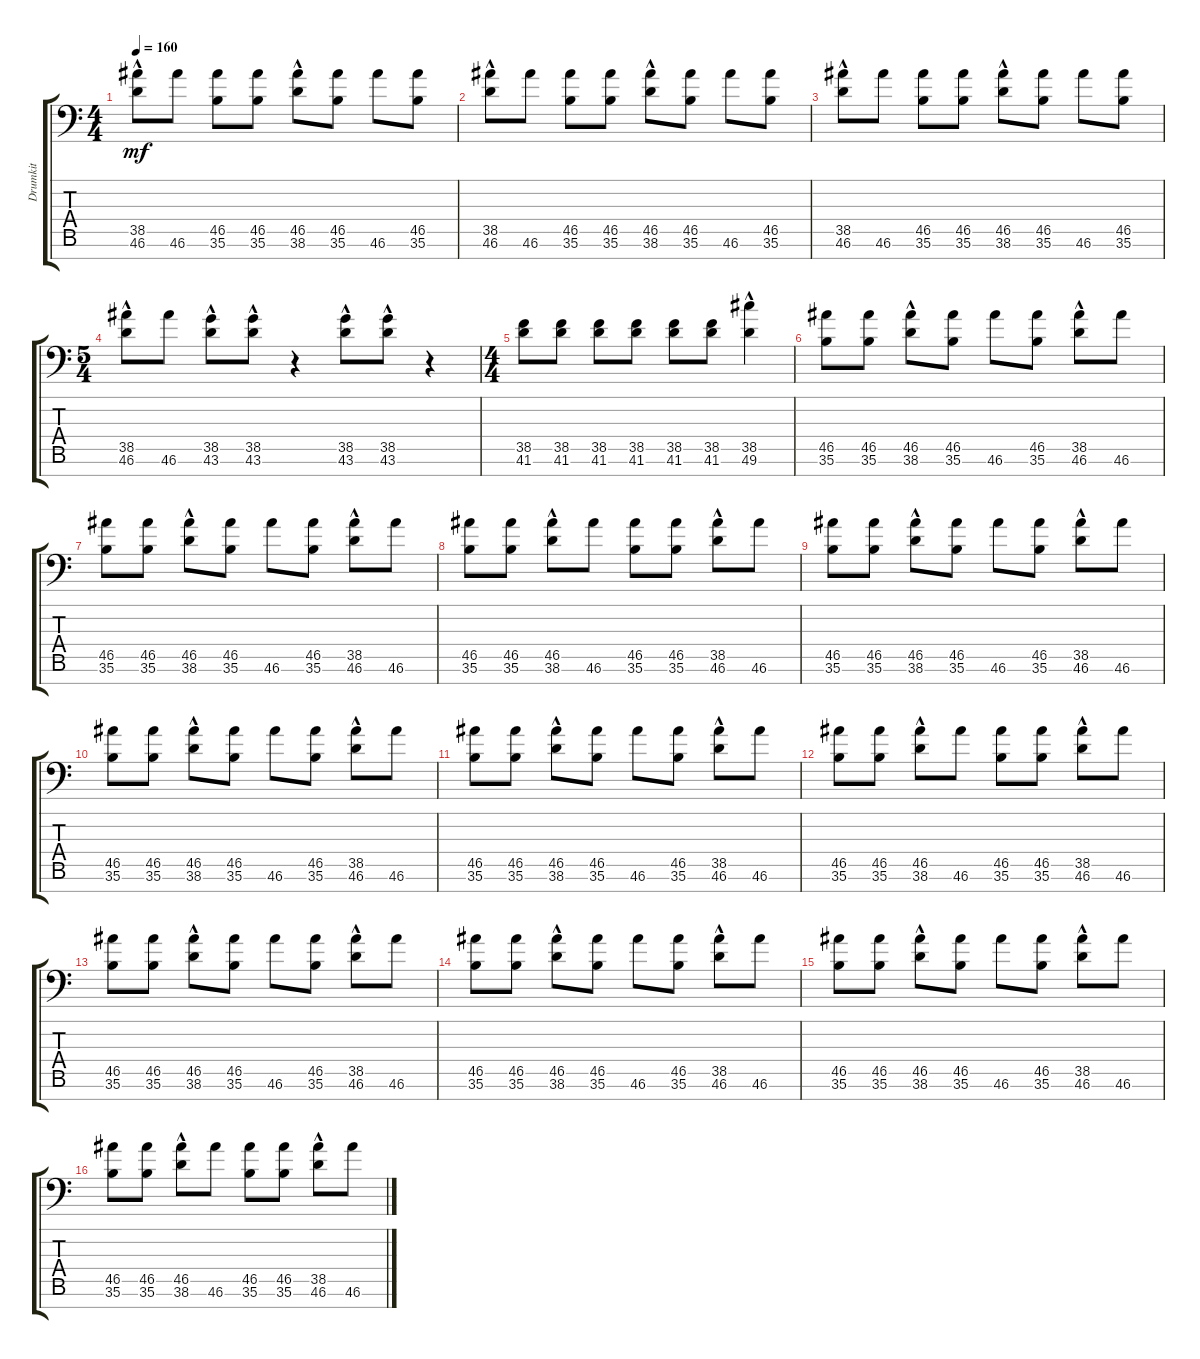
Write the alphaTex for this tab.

\track ("Drumkit" "Drumkit") {instrument acousticgrandpiano}
\staff {score tabs}
\tuning (C-1 C-1 C-1 C-1 C-1 C-1 C-1) {hide}
\ts (4 4)
\tempo 160
\clef f4
\ks c
(38.5{hac} 46.6).8{dy mf} 46.6.8 (46.5 35.6).8 (46.5 35.6).8 (46.5 38.6{hac}).8 (46.5 35.6).8 46.6.8 (46.5 35.6).8 |
(38.5{hac} 46.6).8 46.6.8 (46.5 35.6).8 (46.5 35.6).8 (46.5 38.6{hac}).8 (46.5 35.6).8 46.6.8 (46.5 35.6).8 |
(38.5{hac} 46.6).8 46.6.8 (46.5 35.6).8 (46.5 35.6).8 (46.5 38.6{hac}).8 (46.5 35.6).8 46.6.8 (46.5 35.6).8 |
\ts (5 4)
(38.5{hac} 46.6).8 46.6.8 (38.5{hac} 43.6).8 (38.5{hac} 43.6).8 r.4 (38.5{hac} 43.6).8 (38.5{hac} 43.6).8 r.4 |
\ts (4 4)
(38.5 41.6).8 (38.5 41.6).8 (38.5 41.6).8 (38.5 41.6).8 (38.5 41.6).8 (38.5 41.6).8 (38.5{hac} 49.6).4 |
(46.5 35.6).8 (46.5 35.6).8 (46.5 38.6{hac}).8 (46.5 35.6).8 46.6.8 (46.5 35.6).8 (38.5{hac} 46.6).8 46.6.8 |
(46.5 35.6).8 (46.5 35.6).8 (46.5 38.6{hac}).8 (46.5 35.6).8 46.6.8 (46.5 35.6).8 (38.5{hac} 46.6).8 46.6.8 |
(46.5 35.6).8 (46.5 35.6).8 (46.5 38.6{hac}).8 46.6.8 (46.5 35.6).8 (46.5 35.6).8 (38.5{hac} 46.6).8 46.6.8 |
(46.5 35.6).8 (46.5 35.6).8 (46.5 38.6{hac}).8 (46.5 35.6).8 46.6.8 (46.5 35.6).8 (38.5{hac} 46.6).8 46.6.8 |
(46.5 35.6).8 (46.5 35.6).8 (46.5 38.6{hac}).8 (46.5 35.6).8 46.6.8 (46.5 35.6).8 (38.5{hac} 46.6).8 46.6.8 |
(46.5 35.6).8 (46.5 35.6).8 (46.5 38.6{hac}).8 (46.5 35.6).8 46.6.8 (46.5 35.6).8 (38.5{hac} 46.6).8 46.6.8 |
(46.5 35.6).8 (46.5 35.6).8 (46.5 38.6{hac}).8 46.6.8 (46.5 35.6).8 (46.5 35.6).8 (38.5{hac} 46.6).8 46.6.8 |
(46.5 35.6).8 (46.5 35.6).8 (46.5 38.6{hac}).8 (46.5 35.6).8 46.6.8 (46.5 35.6).8 (38.5{hac} 46.6).8 46.6.8 |
(46.5 35.6).8 (46.5 35.6).8 (46.5 38.6{hac}).8 (46.5 35.6).8 46.6.8 (46.5 35.6).8 (38.5{hac} 46.6).8 46.6.8 |
(46.5 35.6).8 (46.5 35.6).8 (46.5 38.6{hac}).8 (46.5 35.6).8 46.6.8 (46.5 35.6).8 (38.5{hac} 46.6).8 46.6.8 |
(46.5 35.6).8 (46.5 35.6).8 (46.5 38.6{hac}).8 46.6.8 (46.5 35.6).8 (46.5 35.6).8 (38.5{hac} 46.6).8 46.6.8
